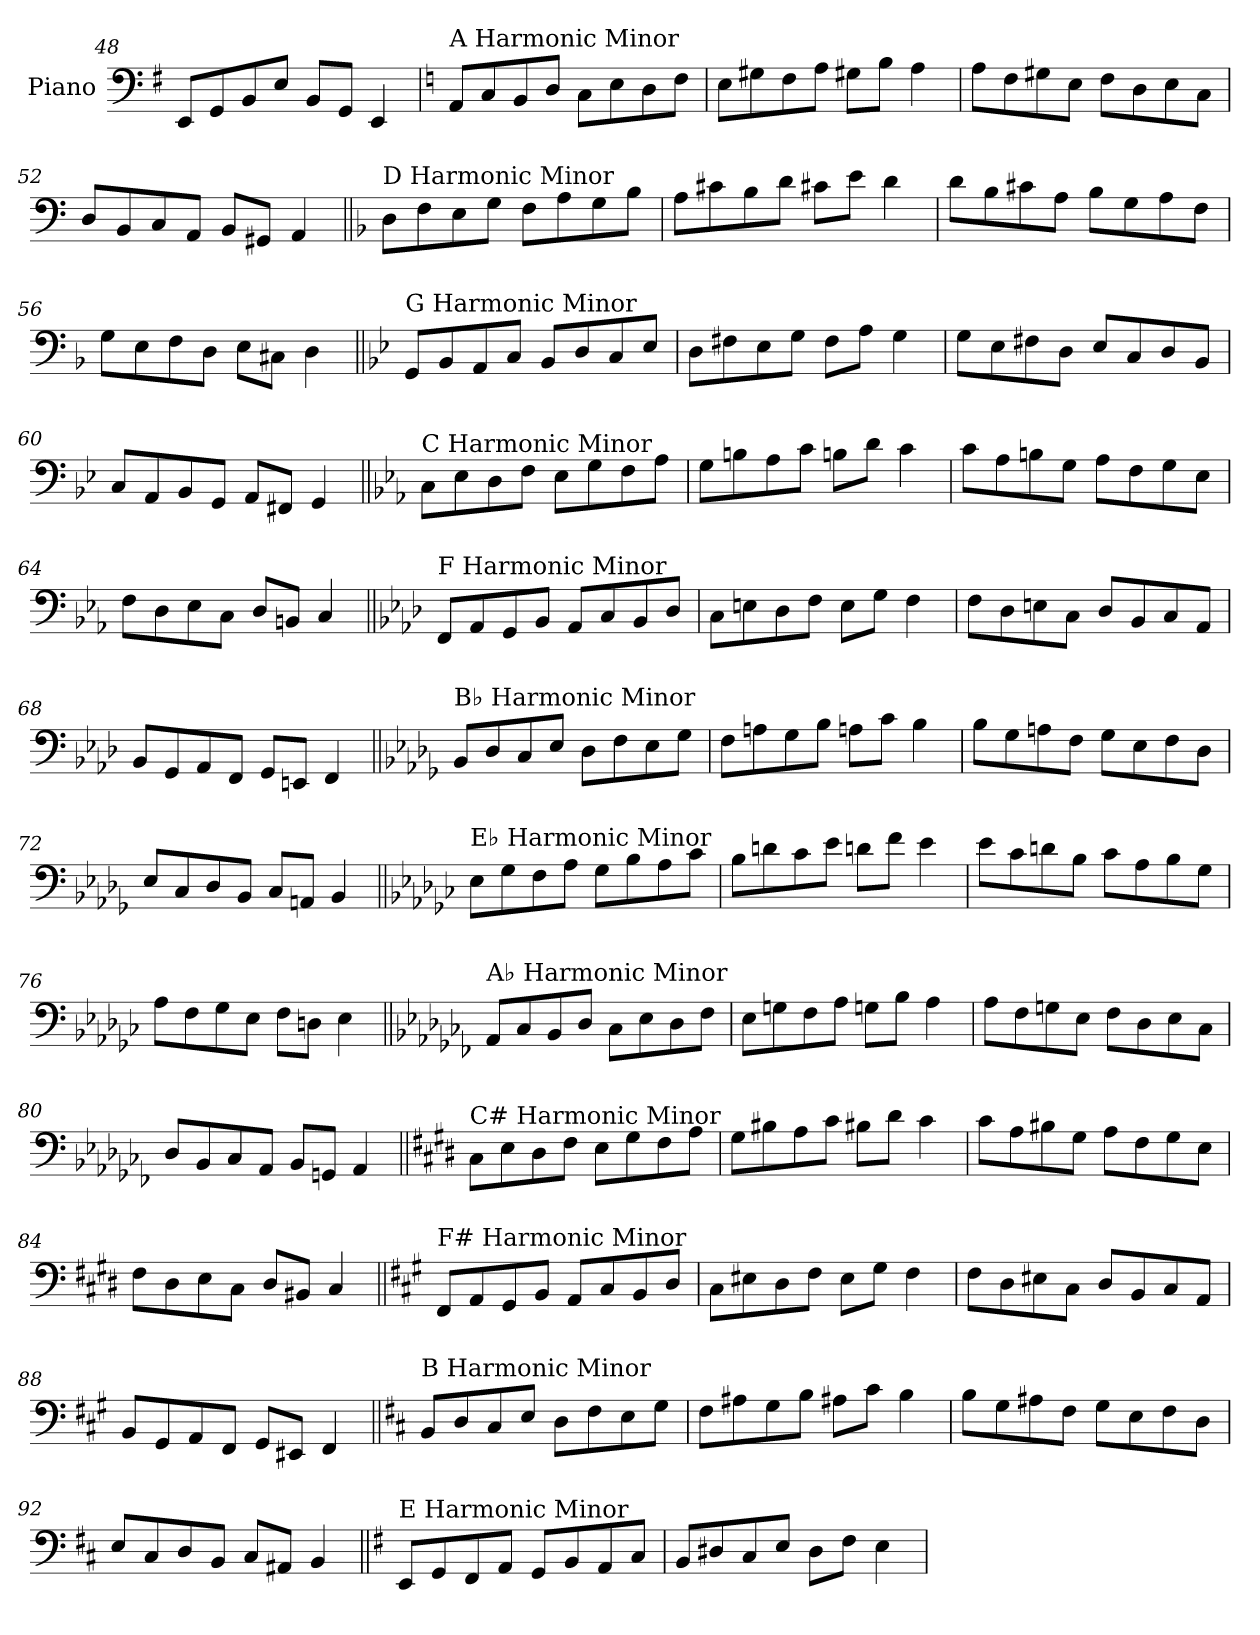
**kern
*part1
*staff1
*I"Piano
*I'Pno.
*clefF4
*k[f#]
=48
8EE/L
8GG/
8BB/
8E/J
8BB/L
8GG/J
4EE/
!!LO:PB:g=z
=49
*k[]
!LO:TX:a:t=A Harmonic Minor
8AA/L
8C/
8BB/
8D/J
8C\L
8E\
8D\
8F\J
=50
8E\L
8G#X\
8F\
8A\J
8G#X\L
8B\J
4A\
=51
8A\L
8F\
8G#X\
8E\J
8F\L
8D\
8E\
8C\J
=52
8D/L
8BB/
8C/
8AA/J
8BB/L
8GG#X/J
4AA/
!!LO:LB:g=z
=53||
*k[b-]
!LO:TX:a:t=D Harmonic Minor
8D\L
8F\
8E\
8G\J
8F\L
8A\
8G\
8B-\J
=54
8A\L
8c#X\
8B-\
8d\J
8c#X\L
8e\J
4d\
=55
8d\L
8B-\
8c#X\
8A\J
8B-\L
8G\
8A\
8F\J
=56
8G\L
8E\
8F\
8D\J
8E\L
8C#X\J
4D\
!!LO:LB:g=z
=57||
*k[b-e-]
!LO:TX:a:t=G Harmonic Minor
8GG/L
8BB-/
8AA/
8C/J
8BB-/L
8D/
8C/
8E-/J
=58
8D\L
8F#X\
8E-\
8G\J
8F#\L
8A\J
4G\
=59
8G\L
8E-\
8F#X\
8D\J
8E-/L
8C/
8D/
8BB-/J
=60
8C/L
8AA/
8BB-/
8GG/J
8AA/L
8FF#X/J
4GG/
!!LO:LB:g=z
=61||
*k[b-e-a-]
!LO:TX:a:t=C Harmonic Minor
8C\L
8E-\
8D\
8F\J
8E-\L
8G\
8F\
8A-\J
=62
8G\L
8Bn\
8A-\
8c\J
8Bn\L
8d\J
4c\
=63
8c\L
8A-\
8Bn\
8G\J
8A-\L
8F\
8G\
8E-\J
=64
8F\L
8D\
8E-\
8C\J
8D/L
8BBn/J
4C/
!!LO:LB:g=z
=65||
*k[b-e-a-d-]
!LO:TX:a:t=F Harmonic Minor
8FF/L
8AA-/
8GG/
8BB-/J
8AA-/L
8C/
8BB-/
8D-/J
=66
8C\L
8En\
8D-\
8F\J
8E\L
8G\J
4F\
=67
8F\L
8D-\
8En\
8C\J
8D-/L
8BB-/
8C/
8AA-/J
=68
8BB-/L
8GG/
8AA-/
8FF/J
8GG/L
8EEn/J
4FF/
!!LO:LB:g=z
=69||
*k[b-e-a-d-g-]
!LO:TX:a:t=B♭ Harmonic Minor
8BB-/L
8D-/
8C/
8E-/J
8D-\L
8F\
8E-\
8G-\J
=70
8F\L
8An\
8G-\
8B-\J
8An\L
8c\J
4B-\
=71
8B-\L
8G-\
8An\
8F\J
8G-\L
8E-\
8F\
8D-\J
=72
8E-/L
8C/
8D-/
8BB-/J
8C/L
8AAn/J
4BB-/
!!LO:LB:g=z
=73||
*k[b-e-a-d-g-c-]
!LO:TX:a:t=E♭ Harmonic Minor
8E-\L
8G-\
8F\
8A-\J
8G-\L
8B-\
8A-\
8c-\J
=74
8B-\L
8dn\
8c-\
8e-\J
8dn\L
8f\J
4e-\
=75
8e-\L
8c-\
8dn\
8B-\J
8c-\L
8A-\
8B-\
8G-\J
=76
8A-\L
8F\
8G-\
8E-\J
8F\L
8Dn\J
4E-\
!!LO:LB:g=z
=77||
*k[b-e-a-d-g-c-f-]
!LO:TX:a:t=A♭ Harmonic Minor
8AA-/L
8C-/
8BB-/
8D-/J
8C-\L
8E-\
8D-\
8F-\J
=78
8E-\L
8Gn\
8F-\
8A-\J
8Gn\L
8B-\J
4A-\
=79
8A-\L
8F-\
8Gn\
8E-\J
8F-\L
8D-\
8E-\
8C-\J
=80
8D-/L
8BB-/
8C-/
8AA-/J
8BB-/L
8GGn/J
4AA-/
!!LO:LB:g=z
=81||
*k[f#c#g#d#]
!LO:TX:a:t=C# Harmonic Minor
8C#\L
8E\
8D#\
8F#\J
8E\L
8G#\
8F#\
8A\J
=82
8G#\L
8B#X\
8A\
8c#\J
8B#X\L
8d#\J
4c#\
=83
8c#\L
8A\
8B#X\
8G#\J
8A\L
8F#\
8G#\
8E\J
=84
8F#\L
8D#\
8E\
8C#\J
8D#/L
8BB#X/J
4C#/
!!LO:LB:g=z
=85||
*k[f#c#g#]
!LO:TX:a:t=F# Harmonic Minor
8FF#/L
8AA/
8GG#/
8BB/J
8AA/L
8C#/
8BB/
8D/J
=86
8C#\L
8E#X\
8D\
8F#\J
8E#\L
8G#\J
4F#\
=87
8F#\L
8D\
8E#X\
8C#\J
8D/L
8BB/
8C#/
8AA/J
=88
8BB/L
8GG#/
8AA/
8FF#/J
8GG#/L
8EE#X/J
4FF#/
!!LO:LB:g=z
=89||
*k[f#c#]
!LO:TX:a:t=B Harmonic Minor
8BB/L
8D/
8C#/
8E/J
8D\L
8F#\
8E\
8G\J
=90
8F#\L
8A#X\
8G\
8B\J
8A#X\L
8c#\J
4B\
=91
8B\L
8G\
8A#X\
8F#\J
8G\L
8E\
8F#\
8D\J
=92
8E/L
8C#/
8D/
8BB/J
8C#/L
8AA#X/J
4BB/
!!LO:LB:g=z
=93||
*k[f#]
!LO:TX:a:t=E Harmonic Minor
8EE/L
8GG/
8FF#/
8AA/J
8GG/L
8BB/
8AA/
8C/J
=94
8BB/L
8D#X/
8C/
8E/J
8D#\L
8F#\J
4E\
=
*-
